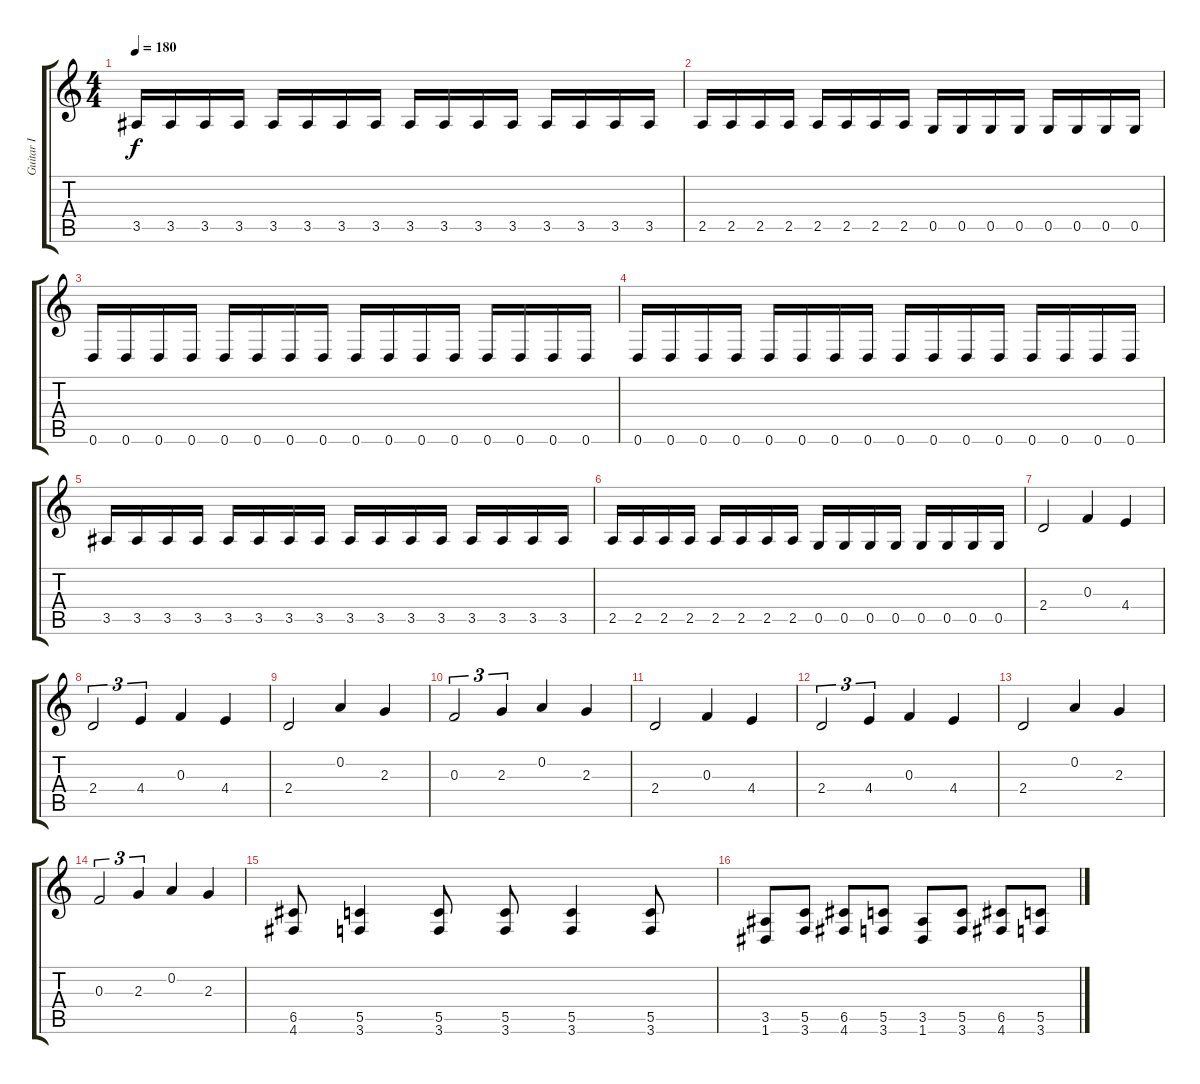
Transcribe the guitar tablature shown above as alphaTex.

\track ("Guitar I" "Guitar I") {instrument distortionguitar}
\staff {score tabs}
\tuning (D4 A3 F3 C3 G2 D2) {hide}
\ts (4 4)
\tempo 180
\clef g2
\ks c
3.5.16{dy f} 3.5.16 3.5.16 3.5.16 3.5.16 3.5.16 3.5.16 3.5.16 3.5.16 3.5.16 3.5.16 3.5.16 3.5.16 3.5.16 3.5.16 3.5.16 |
2.5.16 2.5.16 2.5.16 2.5.16 2.5.16 2.5.16 2.5.16 2.5.16 0.5.16 0.5.16 0.5.16 0.5.16 0.5.16 0.5.16 0.5.16 0.5.16 |
0.6.16 0.6.16 0.6.16 0.6.16 0.6.16 0.6.16 0.6.16 0.6.16 0.6.16 0.6.16 0.6.16 0.6.16 0.6.16 0.6.16 0.6.16 0.6.16 |
0.6.16 0.6.16 0.6.16 0.6.16 0.6.16 0.6.16 0.6.16 0.6.16 0.6.16 0.6.16 0.6.16 0.6.16 0.6.16 0.6.16 0.6.16 0.6.16 |
3.5.16 3.5.16 3.5.16 3.5.16 3.5.16 3.5.16 3.5.16 3.5.16 3.5.16 3.5.16 3.5.16 3.5.16 3.5.16 3.5.16 3.5.16 3.5.16 |
2.5.16 2.5.16 2.5.16 2.5.16 2.5.16 2.5.16 2.5.16 2.5.16 0.5.16 0.5.16 0.5.16 0.5.16 0.5.16 0.5.16 0.5.16 0.5.16 |
2.4.2 0.3.4 4.4.4 |
2.4.2{tu (3 2)} 4.4.4{tu (3 2)} 0.3.4 4.4.4 |
2.4.2 0.2.4 2.3.4 |
0.3.2{tu (3 2)} 2.3.4{tu (3 2)} 0.2.4 2.3.4 |
2.4.2 0.3.4 4.4.4 |
2.4.2{tu (3 2)} 4.4.4{tu (3 2)} 0.3.4 4.4.4 |
2.4.2 0.2.4 2.3.4 |
0.3.2{tu (3 2)} 2.3.4{tu (3 2)} 0.2.4 2.3.4 |
(6.5 4.6).8 (5.5 3.6).4 (5.5 3.6).8 (5.5 3.6).8 (5.5 3.6).4 (5.5 3.6).8 |
(3.5 1.6).8 (5.5 3.6).8 (6.5 4.6).8 (5.5 3.6).8 (3.5 1.6).8 (5.5 3.6).8 (6.5 4.6).8 (5.5 3.6).8
